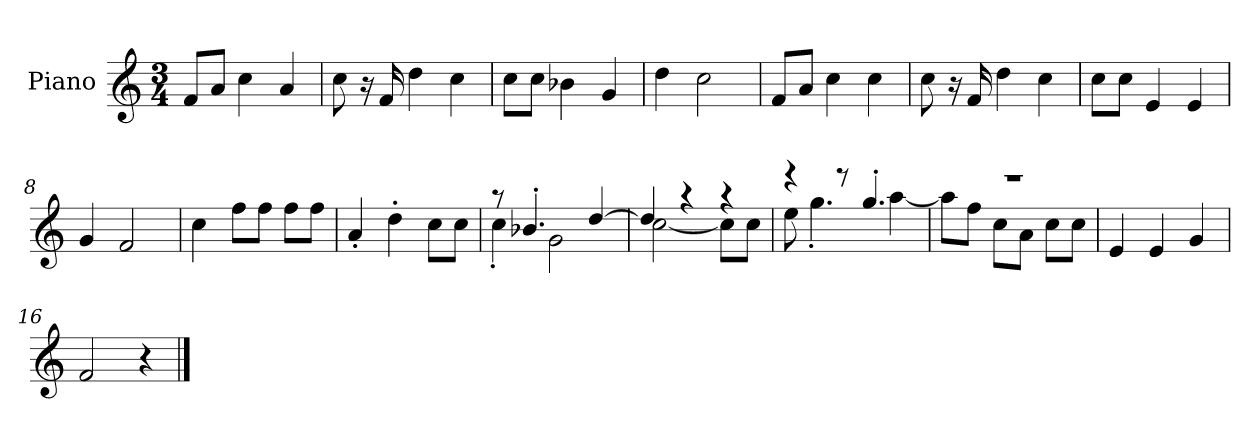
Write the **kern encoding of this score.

**kern
*part1
*staff1
*I"Piano
*I'P-no
*clefG2
*k[]
*M3/4
*MM180
=1
8f/L
8a/J
4cc\
4a/
=2
8cc\
16r
16f/
4dd\
4cc\
=3
8cc\L
8cc\J
4b-X\
4g/
=4
4dd\
2cc\
=5
8f/L
8a/J
4cc\
4cc\
=6
8cc\
16r
16f/
4dd\
4cc\
=7
8cc\L
8cc\J
4e/
4e/
=8
4g/
2f/
!!LO:LB:g=z
=9
4cc\
8ff\L
8ff\J
8ff\L
8ff\J
=10
4a'/
4dd'\
8cc\L
8cc\J
=11
*^
8r	4cc'\
4.b-X'/	.
.	2g\
[4dd/	.
=12	=12
4dd/]	[2cc\
4r	.
4r	8cc\L]
.	8cc\J
=13	=13
4r	8ee\
.	4.gg'\
8r	.
4.gg'/	.
.	[4aa\
=14	=14
2.r	8aa\L]
.	8ff\J
.	8cc\L
.	8a\J
.	8cc\L
.	8cc\J
*v	*v
=15
4e/
4e/
4g/
=16
2f/
4r
==
*-
